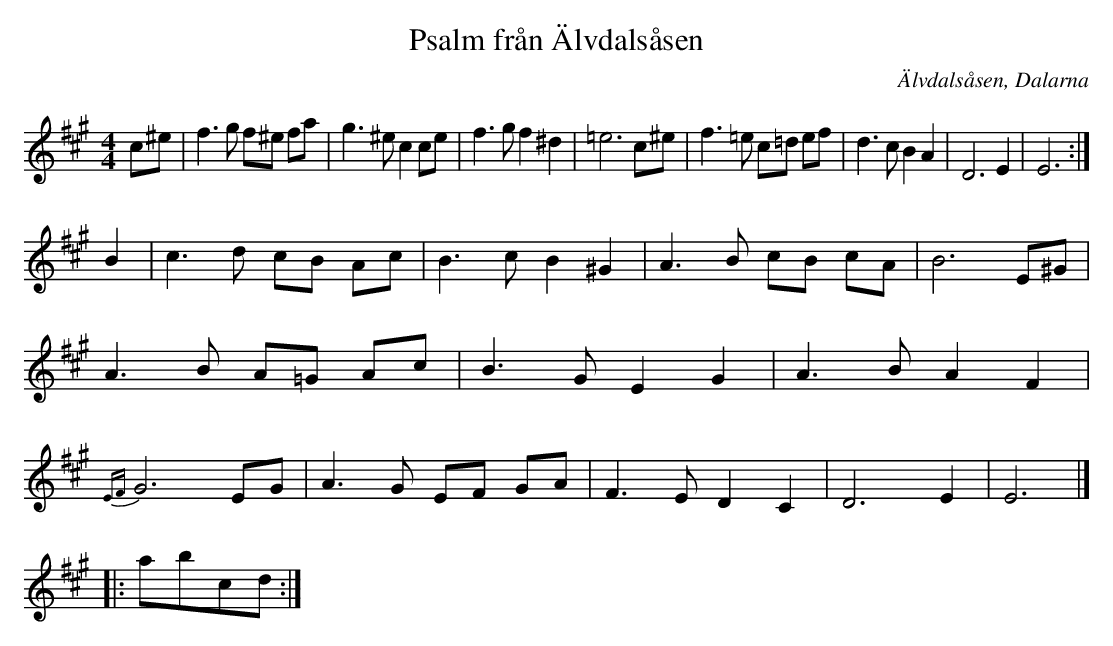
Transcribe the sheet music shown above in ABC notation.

X:1
T:Psalm från Älvdalsåsen
O:Älvdalsåsen, Dalarna
M:4/4
L:1/8
K:A
c^e | f3 g f^e fa | g3 ^e c2 ce | f3 g f2 ^d2 | =e6 c^e | f3=e c=d ef | d3c B2 A2 | D6E2 | E6 :|]
B2 | c3d cB Ac | B3cB2^G2 | A3B cB cA | B6E^G | A3B A=G Ac| B3G E2G2| A3BA2 F2| {EF}G6EG| A3G EF GA | F3ED2C2 | D6E2 | E6 |]
|: abcd :|
